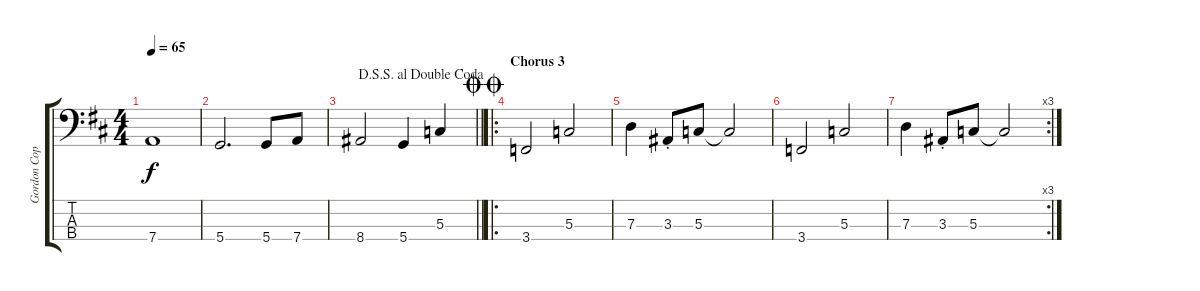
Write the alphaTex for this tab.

\track ("Gordon Copley" "Gordon Cop") {instrument electricbassfinger}
\staff {score tabs}
\tuning (F2 C2 G1 D1) {hide}
\ts (4 4)
\tempo 65
\clef f4
\ks d
7.4.1{dy f} |
5.4.2{d} 5.4.8 7.4.8 |
\jump dalsegnosegnoaldoublecoda
\barLineRight lightlight
8.4.2 5.4.4 5.3.4 |
\ro
\section ("" "Chorus 3")
\jump doublecoda
3.4.2 5.3.2 |
7.3.4 3.3{st}.8 5.3.8 5.3{t}.2 |
3.4.2 5.3.2 |
\rc 3
7.3.4 3.3{st}.8 5.3.8 5.3{t}.2
